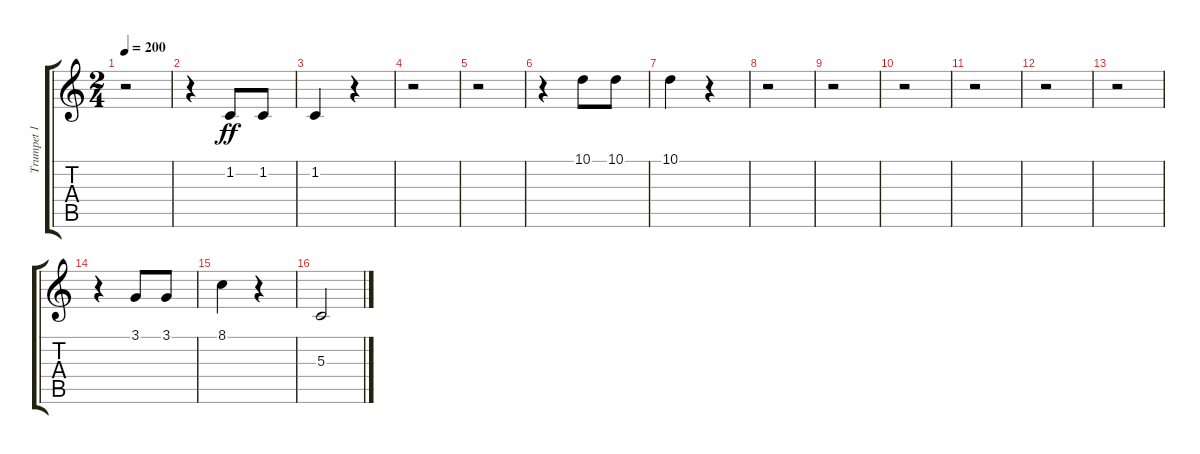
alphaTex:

\track ("Trumpet 1" "Trumpet 1") {instrument trumpet}
\staff {score tabs}
\tuning (E4 B3 G3 D3 A2 E2) {hide}
\ts (2 4)
\tempo 200
\clef g2
\ks c
r.2{dy ff} |
r.4 1.2.8 1.2.8 |
1.2.4 r.4 |
r.2 |
r.2 |
r.4 10.1.8 10.1.8 |
10.1.4 r.4 |
r.2 |
r.2 |
r.2 |
r.2 |
r.2 |
r.2 |
r.4 3.1.8 3.1.8 |
8.1.4 r.4 |
5.3.2
